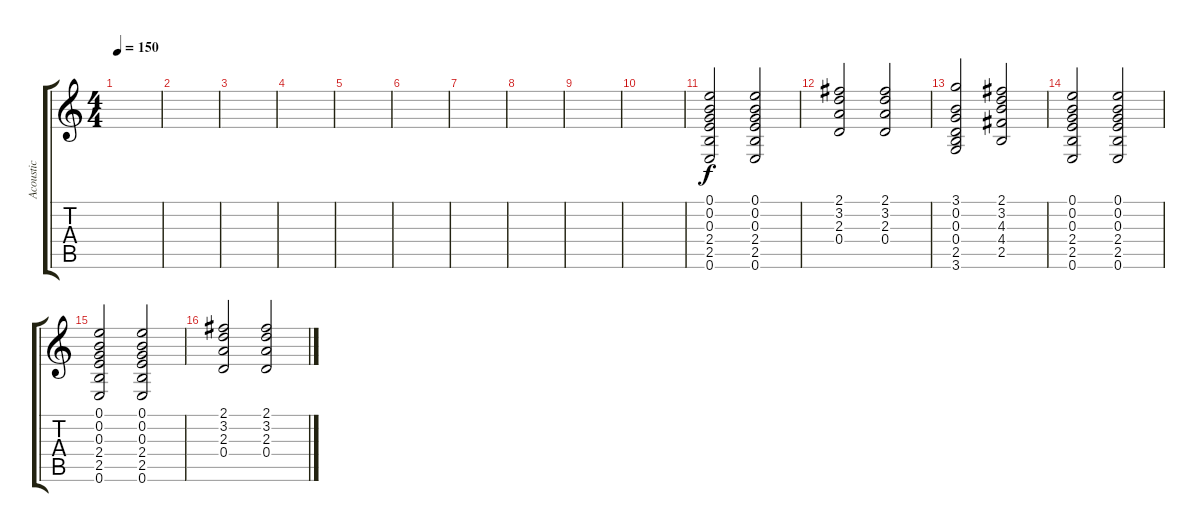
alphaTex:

\track ("Acoustic" "Acoustic") {instrument acousticguitarsteel}
\staff {score tabs}
\tuning (E4 B3 G3 D3 A2 E2) {hide}
\ts (4 4)
\tempo 150
\clef g2
\ks c
|
|
|
|
|
|
|
|
|
|
(0.1 0.2 0.3 2.4 2.5 0.6).2 (0.1 0.2 0.3 2.4 2.5 0.6).2 |
(2.1 3.2 2.3 0.4).2 (2.1 3.2 2.3 0.4).2 |
(3.1 0.2 0.3 0.4 2.5 3.6).2 (2.1 3.2 4.3 4.4 2.5).2 |
(0.1 0.2 0.3 2.4 2.5 0.6).2 (0.1 0.2 0.3 2.4 2.5 0.6).2 |
(0.1 0.2 0.3 2.4 2.5 0.6).2 (0.1 0.2 0.3 2.4 2.5 0.6).2 |
(2.1 3.2 2.3 0.4).2 (2.1 3.2 2.3 0.4).2
